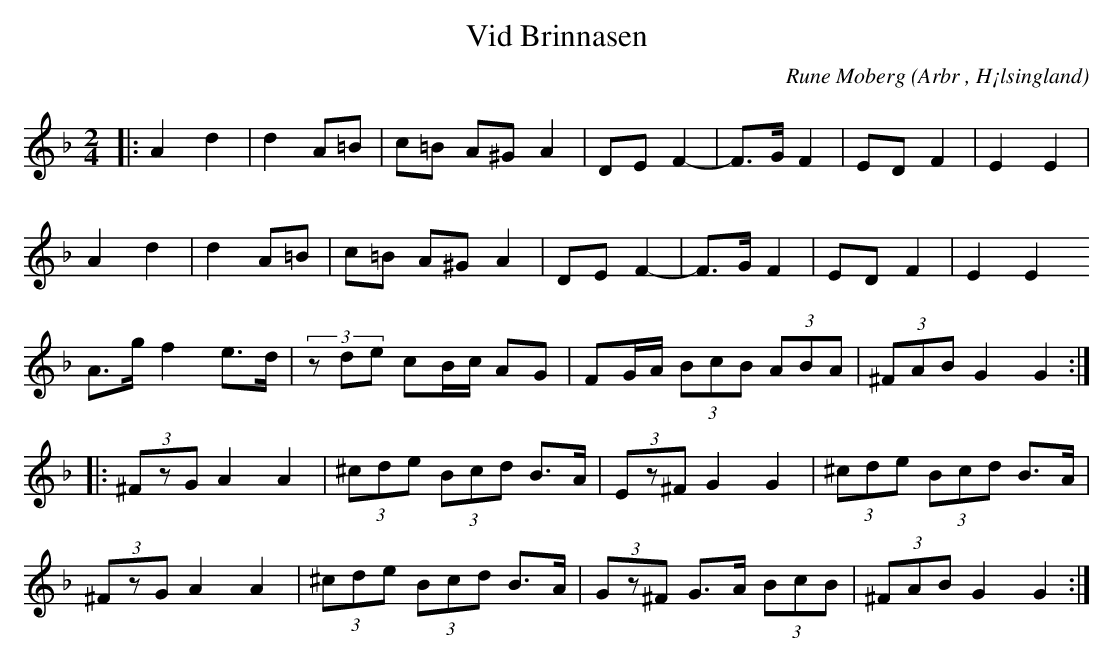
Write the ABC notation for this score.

X:1
T:Vid Brinnasen
C: Rune Moberg
O:Arbr , H¡lsingland
M:2/4
L:1/8
K:Dm
|: A2 d2|d2 A=B|c=B A^G A2|DE F2-|F>G F2|ED F2|E2 E2|
A2 d2|d2 A=B|c=B A^G A2|DE F2-|F>G F2|ED F2|E2 E2
A>g f2 e>d|(3zde cB/c/ AG|FG/A/ (3BcB (3ABA|(3^FAB G2 G2:|
|:(3^FzG A2 A2|(3^cde (3Bcd B>A|(3Ez^F G2 G2|(3^cde (3Bcd B>A|
(3^FzG A2 A2|(3^cde (3Bcd B>A| (3Gz^F G>A (3BcB|(3^FAB G2 G2:|
